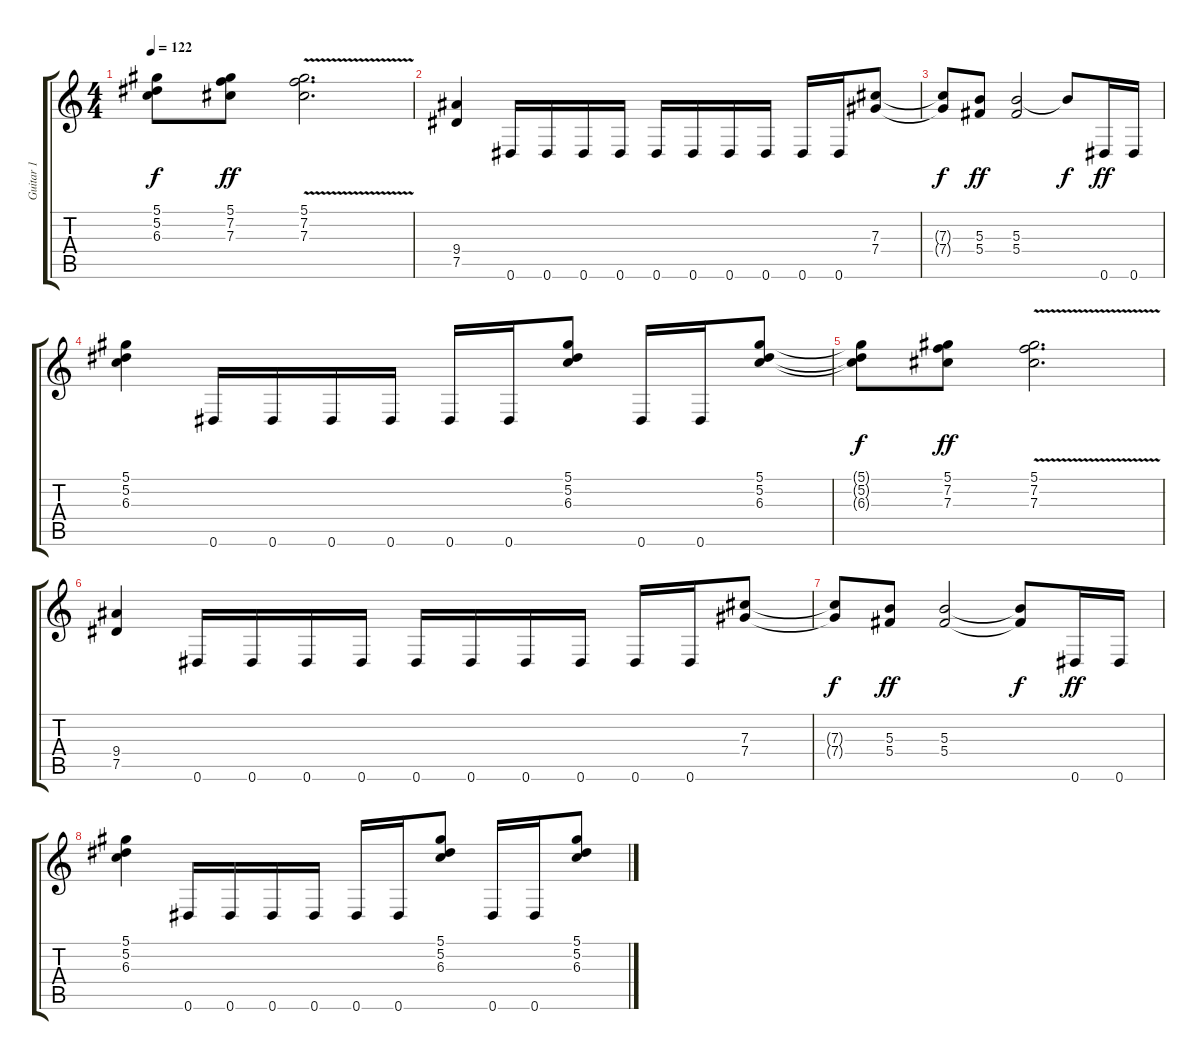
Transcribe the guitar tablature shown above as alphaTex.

\track ("Guitar 1" "Guitar 1") {instrument overdrivenguitar}
\staff {score tabs}
\tuning (Eb4 Bb3 Gb3 Db3 Ab2 Eb2) {hide}
\ts (4 4)
\tempo 122
\clef g2
\ks c
(5.1{t} 5.2{t} 6.3{t}).8{dy f} (5.1 7.2 7.3).8{dy ff} (5.1{v} 7.2 7.3).2{d} |
(9.4 7.5).4 0.6.16 0.6.16 0.6.16 0.6.16 0.6.16 0.6.16 0.6.16 0.6.16 0.6.16 0.6.16 (7.3 7.4).8 |
(7.3{t} 7.4{t}).8{dy f} (5.3 5.4).8{dy ff} (5.3 5.4).2 5.3{t}.8{dy f} 0.6.16{dy ff} 0.6.16 |
(5.1 5.2 6.3).4 0.6.16 0.6.16 0.6.16 0.6.16 0.6.16 0.6.16 (5.1 5.2 6.3).8 0.6.16 0.6.16 (5.1 5.2 6.3).8 |
(5.1{t} 5.2{t} 6.3{t}).8{dy f} (5.1 7.2 7.3).8{dy ff} (5.1{v} 7.2 7.3).2{d} |
(9.4 7.5).4 0.6.16 0.6.16 0.6.16 0.6.16 0.6.16 0.6.16 0.6.16 0.6.16 0.6.16 0.6.16 (7.3 7.4).8 |
(7.3{t} 7.4{t}).8{dy f} (5.3 5.4).8{dy ff} (5.3 5.4).2 (5.3{t} 5.4{t}).8{dy f} 0.6.16{dy ff} 0.6.16 |
(5.1 5.2 6.3).4 0.6.16 0.6.16 0.6.16 0.6.16 0.6.16 0.6.16 (5.1 5.2 6.3).8 0.6.16 0.6.16 (5.1 5.2 6.3).8
